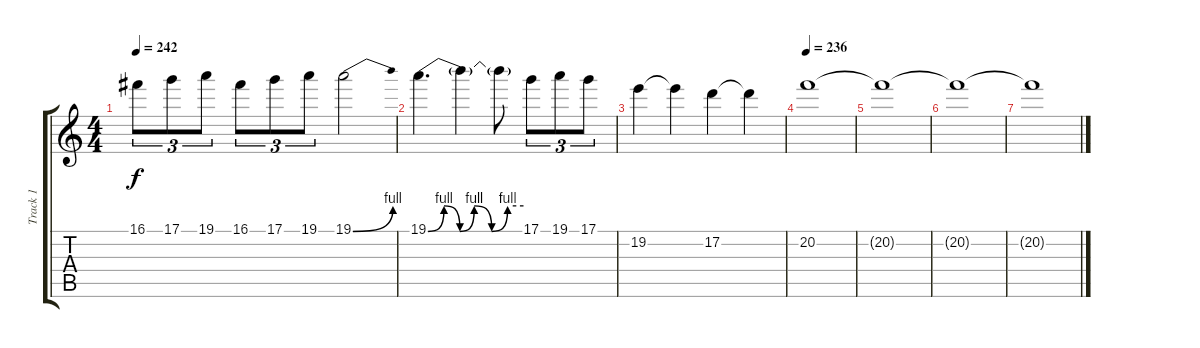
\track ("Track 1" "Track 1") {instrument distortionguitar}
\staff {score tabs}
\tuning (D4 A3 F3 C3 G2 C2) {hide}
\ts (4 4)
\tempo 242
\clef g2
\ks c
16.1.8{tu (3 2) dy f} 17.1.8{tu (3 2)} 19.1.8{tu (3 2)} 16.1.8{tu (3 2)} 17.1.8{tu (3 2)} 19.1.8{tu (3 2)} 19.1{be (bend 0 0 60 4)}.2 |
19.1{be (custom 0 0 10 4 20 0 29 4 40 0 50 4 60 4)}.4{d} 19.1{t}.4 19.1{t}.8 17.1.8{tu (3 2)} 19.1.8{tu (3 2)} 17.1.8{tu (3 2)} |
19.2.4 19.2{t}.4 17.2.4 17.2{t}.4 |
\tempo 236
20.2.1 |
20.2{t}.1 |
20.2{t}.1 |
20.2{t}.1
